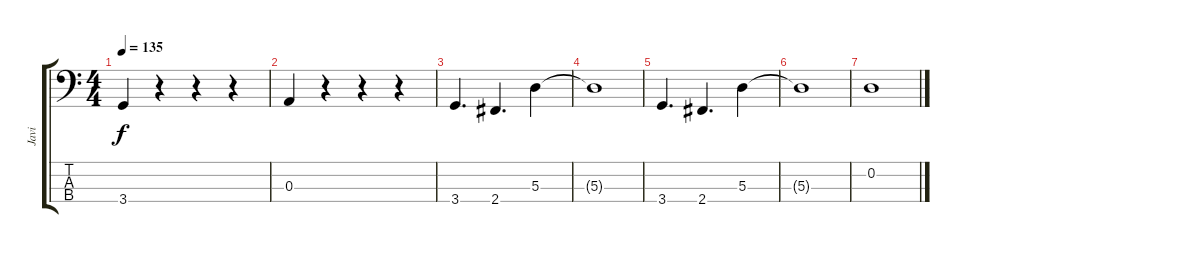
\track ("Javi" "Javi") {instrument electricbasspick}
\staff {score tabs}
\tuning (G2 D2 A1 E1) {hide}
\ts (4 4)
\tempo 135
\clef f4
\ks c
3.4.4{dy f} r.4 r.4 r.4 |
0.3.4 r.4 r.4 r.4 |
3.4.4{d} 2.4.4{d} 5.3.4 |
5.3{t}.1 |
3.4.4{d} 2.4.4{d} 5.3.4 |
5.3{t}.1 |
0.2.1
